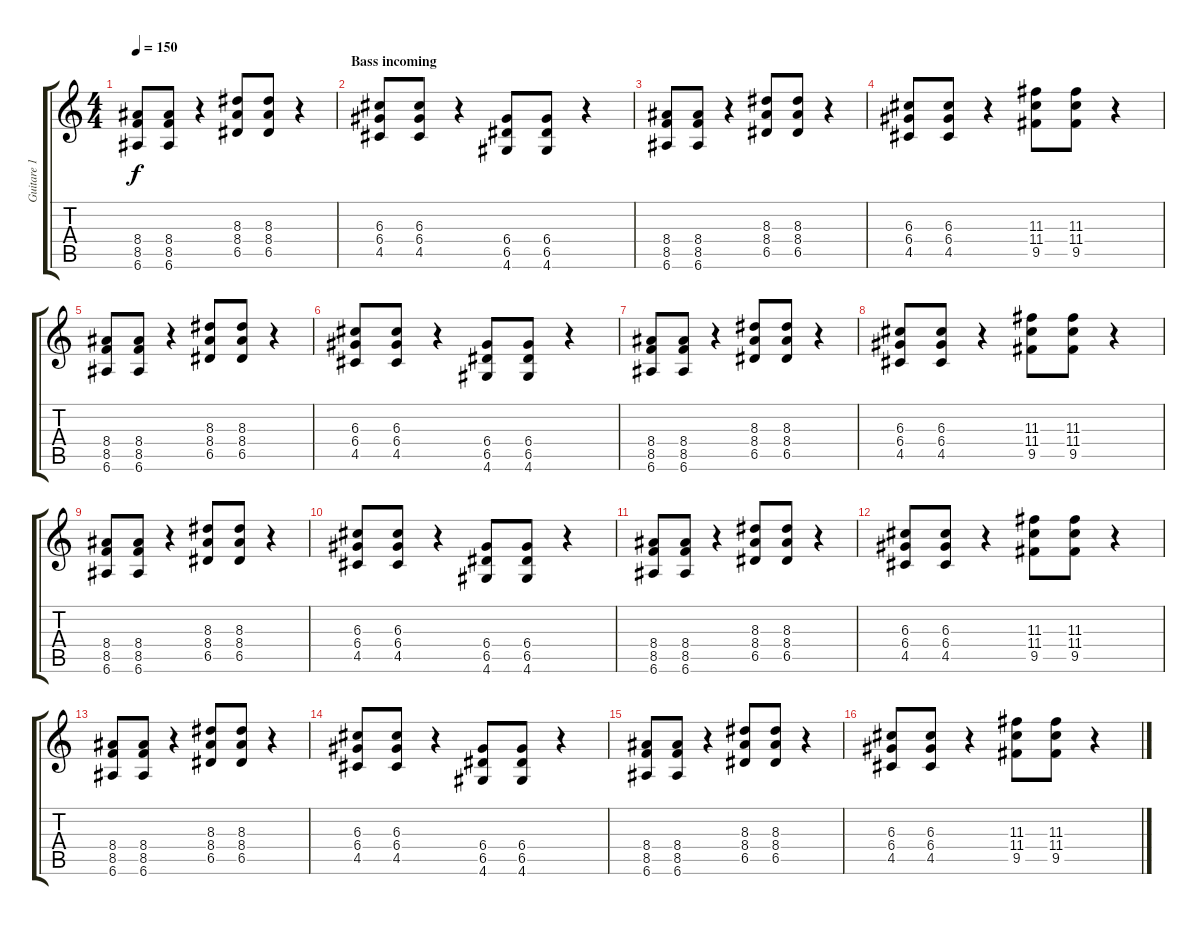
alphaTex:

\track ("Guitare 1" "Guitare 1") {instrument overdrivenguitar}
\staff {score tabs}
\tuning (E4 B3 G3 D3 A2 E2) {hide}
\ts (4 4)
\tempo 150
\clef g2
\ks c
(8.4 8.5 6.6).8{dy f} (8.4 8.5 6.6).8 r.4 (8.3 8.4 6.5).8 (8.3 8.4 6.5).8 r.4 |
\section ("" "Bass incoming")
(6.3 6.4 4.5).8 (6.3 6.4 4.5).8 r.4 (6.4 6.5 4.6).8 (6.4 6.5 4.6).8 r.4 |
(8.4 8.5 6.6).8 (8.4 8.5 6.6).8 r.4 (8.3 8.4 6.5).8 (8.3 8.4 6.5).8 r.4 |
(6.3 6.4 4.5).8 (6.3 6.4 4.5).8 r.4 (11.3 11.4 9.5).8 (11.3 11.4 9.5).8 r.4 |
(8.4 8.5 6.6).8 (8.4 8.5 6.6).8 r.4 (8.3 8.4 6.5).8 (8.3 8.4 6.5).8 r.4 |
(6.3 6.4 4.5).8 (6.3 6.4 4.5).8 r.4 (6.4 6.5 4.6).8 (6.4 6.5 4.6).8 r.4 |
(8.4 8.5 6.6).8 (8.4 8.5 6.6).8 r.4 (8.3 8.4 6.5).8 (8.3 8.4 6.5).8 r.4 |
(6.3 6.4 4.5).8 (6.3 6.4 4.5).8 r.4 (11.3 11.4 9.5).8 (11.3 11.4 9.5).8 r.4 |
(8.4 8.5 6.6).8 (8.4 8.5 6.6).8 r.4 (8.3 8.4 6.5).8 (8.3 8.4 6.5).8 r.4 |
(6.3 6.4 4.5).8 (6.3 6.4 4.5).8 r.4 (6.4 6.5 4.6).8 (6.4 6.5 4.6).8 r.4 |
(8.4 8.5 6.6).8 (8.4 8.5 6.6).8 r.4 (8.3 8.4 6.5).8 (8.3 8.4 6.5).8 r.4 |
(6.3 6.4 4.5).8 (6.3 6.4 4.5).8 r.4 (11.3 11.4 9.5).8 (11.3 11.4 9.5).8 r.4 |
(8.4 8.5 6.6).8 (8.4 8.5 6.6).8 r.4 (8.3 8.4 6.5).8 (8.3 8.4 6.5).8 r.4 |
(6.3 6.4 4.5).8 (6.3 6.4 4.5).8 r.4 (6.4 6.5 4.6).8 (6.4 6.5 4.6).8 r.4 |
(8.4 8.5 6.6).8 (8.4 8.5 6.6).8 r.4 (8.3 8.4 6.5).8 (8.3 8.4 6.5).8 r.4 |
(6.3 6.4 4.5).8 (6.3 6.4 4.5).8 r.4 (11.3 11.4 9.5).8 (11.3 11.4 9.5).8 r.4
